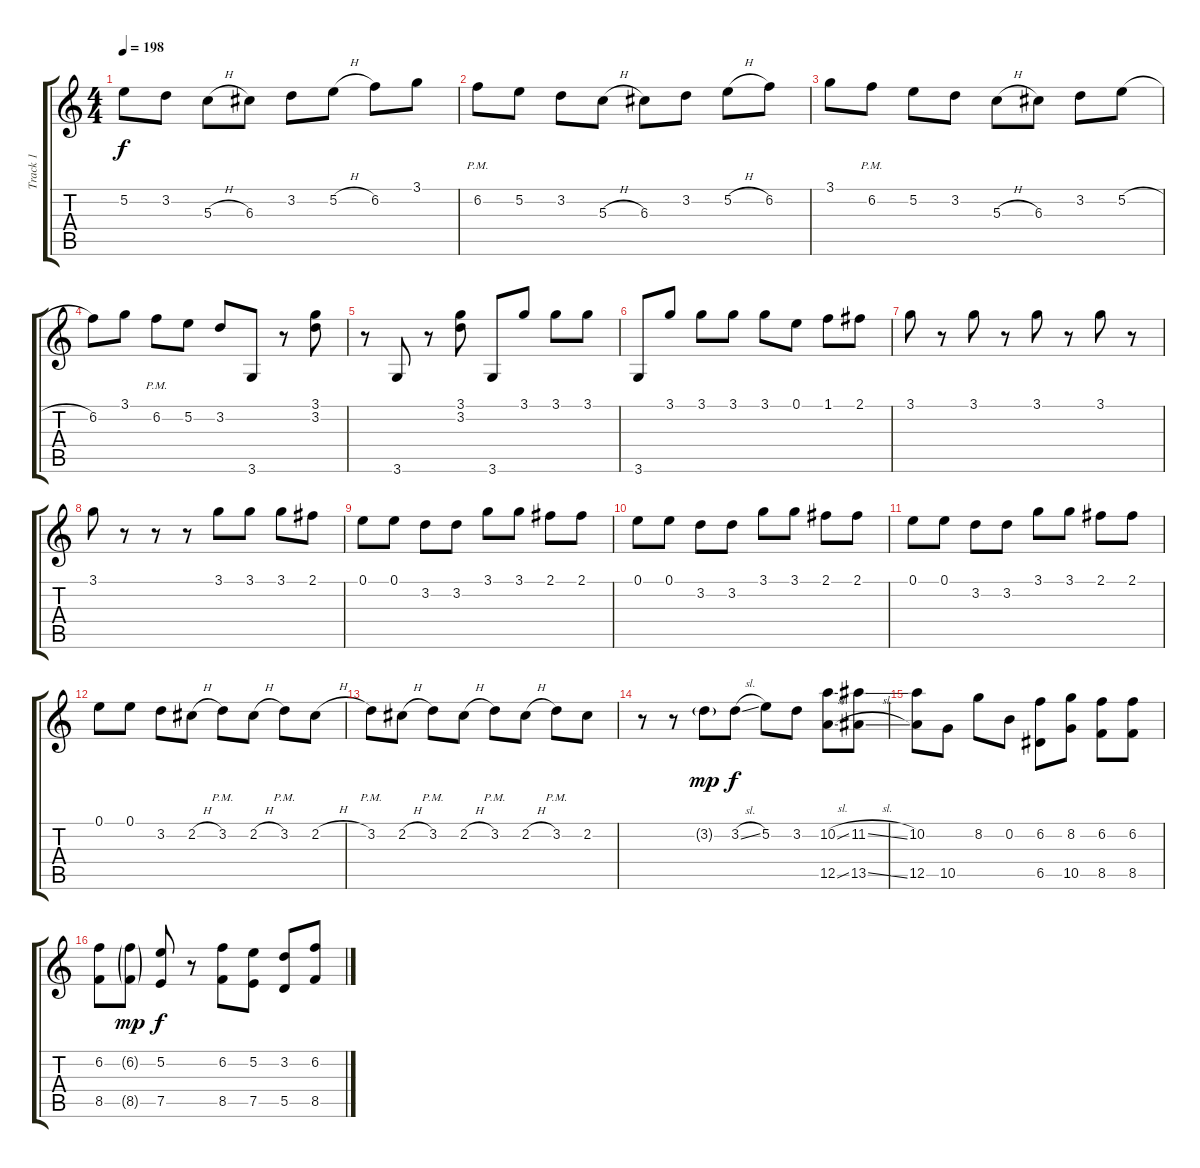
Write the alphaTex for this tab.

\track ("Track 1" "Track 1") {instrument acousticguitarsteel}
\staff {score tabs}
\tuning (E4 B3 G3 D3 A2 E2) {hide}
\ts (4 4)
\tempo 198
\clef g2
\ks c
5.2.8{dy f} 3.2.8 5.3{h}.8 6.3.8 3.2.8 5.2{h}.8 6.2.8 3.1.8 |
6.2{pm}.8 5.2.8 3.2.8 5.3{h}.8 6.3.8 3.2.8 5.2{h}.8 6.2.8 |
3.1.8 6.2{pm}.8 5.2.8 3.2.8 5.3{h}.8 6.3.8 3.2.8 5.2{h}.8 |
6.2.8 3.1.8 6.2{pm}.8 5.2.8 3.2.8 3.6.8 r.8 (3.1 3.2).8 |
r.8 3.6.8 r.8 (3.1 3.2).8 3.6.8 3.1.8 3.1.8 3.1.8 |
3.6.8 3.1.8 3.1.8 3.1.8 3.1.8 0.1.8 1.1.8 2.1.8 |
3.1.8 r.8 3.1.8 r.8 3.1.8 r.8 3.1.8 r.8 |
3.1.8 r.8 r.8 r.8 3.1.8 3.1.8 3.1.8 2.1.8 |
0.1.8 0.1.8 3.2.8 3.2.8 3.1.8 3.1.8 2.1.8 2.1.8 |
0.1.8 0.1.8 3.2.8 3.2.8 3.1.8 3.1.8 2.1.8 2.1.8 |
0.1.8 0.1.8 3.2.8 3.2.8 3.1.8 3.1.8 2.1.8 2.1.8 |
0.1.8 0.1.8 3.2.8 2.2{h}.8 3.2{pm}.8 2.2{h}.8 3.2{pm}.8 2.2{h}.8 |
3.2{pm}.8 2.2{h}.8 3.2{pm}.8 2.2{h}.8 3.2{pm}.8 2.2{h}.8 3.2{pm}.8 2.2.8 |
r.8 r.8 3.2{g}.8{dy mp} 3.2{sl}.8{dy f} 5.2.8 3.2.8 (10.2{sl} 12.5{sl}).8 (11.2{sl} 13.5{sl}).8 |
(10.2 12.5).8 10.5.8 8.2.8 0.2.8 (6.2 6.5).8 (8.2 10.5).8 (6.2 8.5).8 (6.2 8.5).8 |
(6.2 8.5).8 (6.2{g} 8.5{g}).8{dy mp} (5.2 7.5).8{dy f} r.8 (6.2 8.5).8 (5.2 7.5).8 (3.2 5.5).8 (6.2 8.5).8
